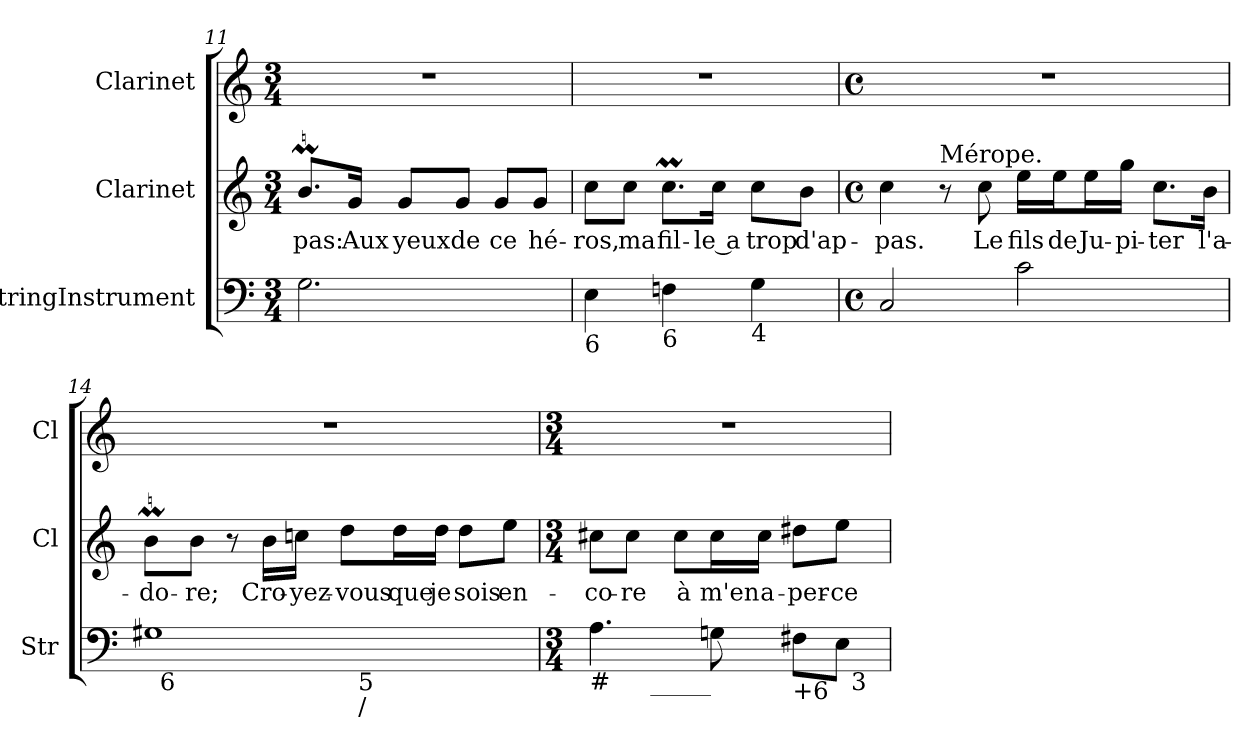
**kern	**kern	**text	**kern
*part3	*part2	*part2	*part1
*staff3	*staff2	*staff2	*staff1
*I"StringInstrument	*I"Clarinet	*	*I"Clarinet
*I'Str	*I'Cl	*	*I'Cl
!!LO:LB:g=z
*clefF4	*clefG2	*	*clefG2
*	*ITrd1c2	*	*ITrd1c2
*k[]	*k[b-e-]	*	*k[b-e-]
*C:	*B-:	*	*B-:
*M3/4	*M3/4	*	*M3/4
=11	=11	=11	=11
2.G\	8.aM/L	pas:	2.r
.	16f/Jk	Aux	.
.	8f/L	yeux	.
.	8f/J	de	.
.	8f/L	ce	.
.	8f/J	hé-	.
=12	=12	=12	=12
!LO:TX:b:t=6	!	!	!
4E\	8b-\L	-ros,	2.r
.	8b-\J	ma	.
!LO:TX:b:t=6	!	!	!
4Fn\	8.b-M\L	fil-	.
.	16b-\Jk	-le a	.
!LO:TX:b:t=4	!	!	!
4G\	8b-\L	trop	.
.	8a\J	d'ap-	.
=13	=13	=13	=13
*M4/4	*M4/4	*	*M4/4
*met(c)	*met(c)	*	*met(c)
2C/	4b-\	-pas.	1r
!	!LO:TX:a:t=Mérope.	!	!
.	8r	.	.
.	8b-\	Le	.
2c\	16dd\LL	fils	.
.	16dd\J	de	.
.	16dd\L	Ju-	.
.	16ff\JJ	-pi-	.
.	8.b-\L	-ter	.
.	16a\Jk	l'a-	.
!!LO:PB:g=z
=14	=14	=14	=14
*^	*	*	*
1G#X	32ryy	8aM\L	-do-	1r
!	!LO:TX:b:t=6	!	!	!
.	2ryy	.	.	.
.	.	8a\J	-re;	.
.	.	8r	.	.
.	.	16a\LL	Cro-	.
.	.	16b-\JJ	-yez-	.
.	.	8cc\L	-vous	.
!	!LO:TX:b:t=5	!	!	!
!	!LO:TX:b:t=/	!	!	!
.	4...ryy	.	.	.
.	.	16cc\L	que	.
.	.	16cc\JJ	je	.
.	.	8cc\L	sois	.
.	.	8dd\J	en-	.
*v	*v	*	*	*
=15	=15	=15	=15
*M3/4	*M3/4	*	*M3/4
*^	*	*	*
!LO:TX:b:t=#	!	!	!	!
*	*^	*	*	*
4.A\	8.ryy	2ryy	8bn\L	-co-	2.r
.	.	.	8b\J	-re	.
!	!LO:TX:b:t=_____	!	!	!	!
.	2ryy	.	.	.	.
.	.	.	8b\L	à	.
8Gn\	.	.	16b\L	m'en	.
.	.	.	16b\JJ	a-	.
!LO:TX:b:t=+6	!	!	!	!	!
8F#X\L	.	8ryy	8cc#X\L	-per-	.
8E\J	.	32ryy	8dd\J	-ce-	.
!	!	!LO:TX:b:t=3	!	!	!
.	.	16.ryy	.	.	.
.	16ryy	.	.	.	.
*v	*v	*v	*	*	*
=	=	=	=
*-	*-	*-	*-
